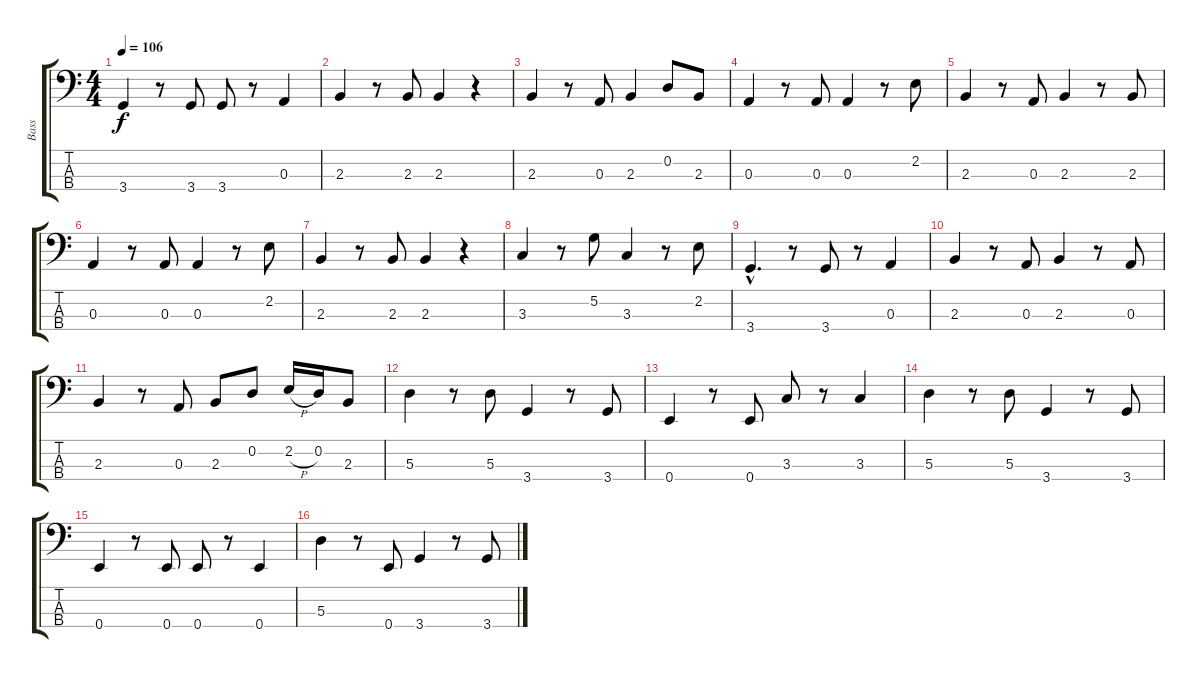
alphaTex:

\track ("Bass" "Bass") {instrument electricbassfinger}
\staff {score tabs}
\tuning (G2 D2 A1 E1) {hide}
\ts (4 4)
\tempo 106
\clef f4
\ks c
3.4.4{dy f} r.8 3.4.8 3.4.8 r.8 0.3.4 |
2.3.4 r.8 2.3.8 2.3.4 r.4 |
2.3.4 r.8 0.3.8 2.3.4 0.2.8 2.3.8 |
0.3.4 r.8 0.3.8 0.3.4 r.8 2.2.8 |
2.3.4 r.8 0.3.8 2.3.4 r.8 2.3.8 |
0.3.4 r.8 0.3.8 0.3.4 r.8 2.2.8 |
2.3.4 r.8 2.3.8 2.3.4 r.4 |
3.3.4 r.8 5.2.8 3.3.4 r.8 2.2.8 |
3.4{hac}.4{d} r.8 3.4.8 r.8 0.3.4 |
2.3.4 r.8 0.3.8 2.3.4 r.8 0.3.8 |
2.3.4 r.8 0.3.8 2.3.8 0.2.8 2.2{h}.16 0.2.16 2.3.8 |
5.3.4 r.8 5.3.8 3.4.4 r.8 3.4.8 |
0.4.4 r.8 0.4.8 3.3.8 r.8 3.3.4 |
5.3.4 r.8 5.3.8 3.4.4 r.8 3.4.8 |
0.4.4 r.8 0.4.8 0.4.8 r.8 0.4.4 |
5.3.4 r.8 0.4.8 3.4.4 r.8 3.4.8
